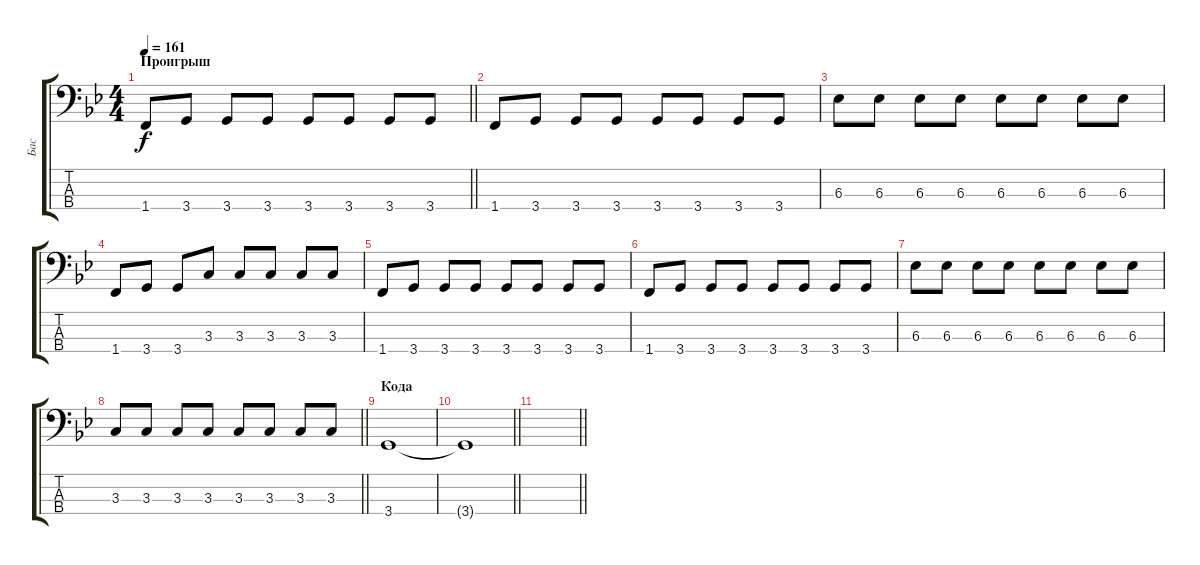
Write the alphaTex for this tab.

\track ("Бас" "Бас") {instrument electricbassfinger}
\staff {score tabs}
\tuning (G2 D2 A1 E1) {hide}
\ts (4 4)
\section ("" "Проигрыш")
\tempo 161
\clef f4
\barLineRight lightlight
\ks gminor
1.4.8{dy f} 3.4.8 3.4.8 3.4.8 3.4.8 3.4.8 3.4.8 3.4.8 |
1.4.8 3.4.8 3.4.8 3.4.8 3.4.8 3.4.8 3.4.8 3.4.8 |
6.3.8 6.3.8 6.3.8 6.3.8 6.3.8 6.3.8 6.3.8 6.3.8 |
1.4.8 3.4.8 3.4.8 3.3.8 3.3.8 3.3.8 3.3.8 3.3.8 |
1.4.8 3.4.8 3.4.8 3.4.8 3.4.8 3.4.8 3.4.8 3.4.8 |
1.4.8 3.4.8 3.4.8 3.4.8 3.4.8 3.4.8 3.4.8 3.4.8 |
6.3.8 6.3.8 6.3.8 6.3.8 6.3.8 6.3.8 6.3.8 6.3.8 |
\barLineRight lightlight
3.3.8 3.3.8 3.3.8 3.3.8 3.3.8 3.3.8 3.3.8 3.3.8 |
\section ("" "Кода")
3.4.1 |
\barLineRight lightlight
3.4{t}.1 |
\barLineRight lightlight
